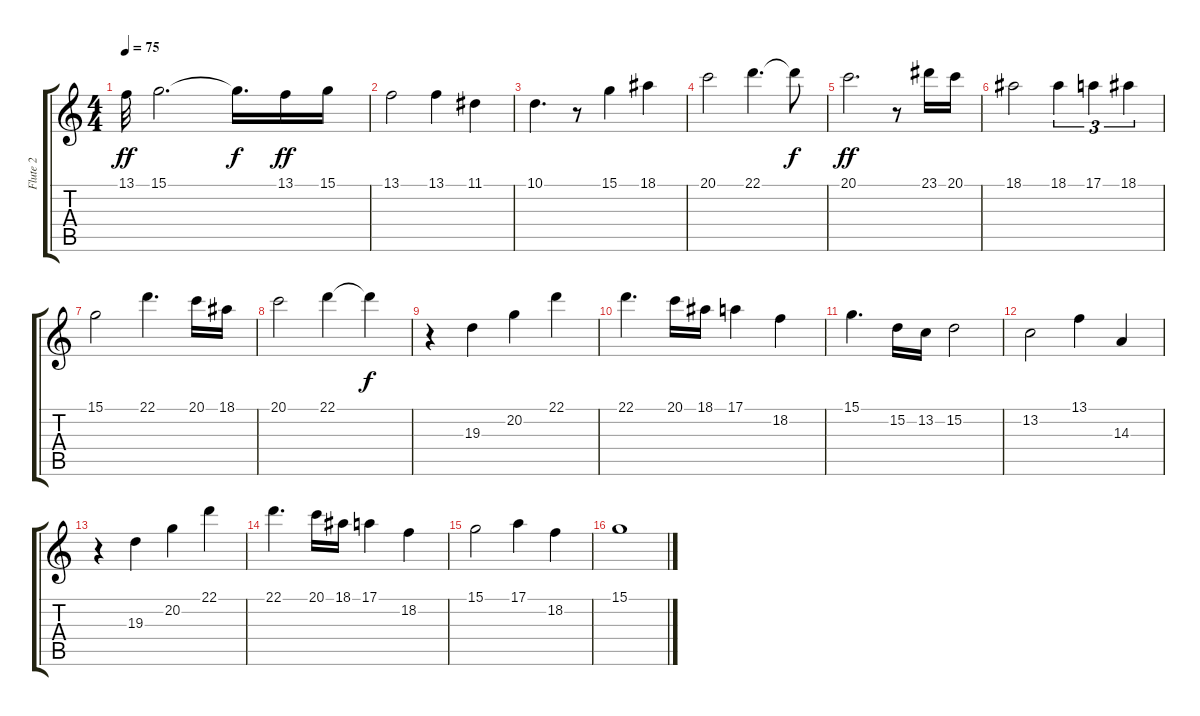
\track ("Flute 2" "Flute 2") {instrument flute}
\staff {score tabs}
\tuning (E4 B3 G3 D3 A2 E2) {hide}
\ts (4 4)
\tempo 75
\clef g2
\ks c
13.1.32{dy ff} 15.1.2{d} 15.1{t}.16{d dy f} 13.1.16{dy ff} 15.1.16 |
13.1.2 13.1.4 11.1.4 |
10.1.4{d} r.8 15.1.4 18.1.4 |
20.1.2 22.1.4{d} 22.1{t}.8{dy f} |
20.1.2{d dy ff} r.8 23.1.16 20.1.16 |
18.1.2 18.1.4{tu (3 2)} 17.1.4{tu (3 2)} 18.1.4{tu (3 2)} |
15.1.2 22.1.4{d} 20.1.16 18.1.16 |
20.1.2 22.1.4 22.1{t}.4{dy f} |
r.4 19.3.4 20.2.4 22.1.4 |
22.1.4{d} 20.1.16 18.1.16 17.1.4 18.2.4 |
15.1.4{d} 15.2.16 13.2.16 15.2.2 |
13.2.2 13.1.4 14.3.4 |
r.4 19.3.4 20.2.4 22.1.4 |
22.1.4{d} 20.1.16 18.1.16 17.1.4 18.2.4 |
15.1.2 17.1.4 18.2.4 |
15.1.1
